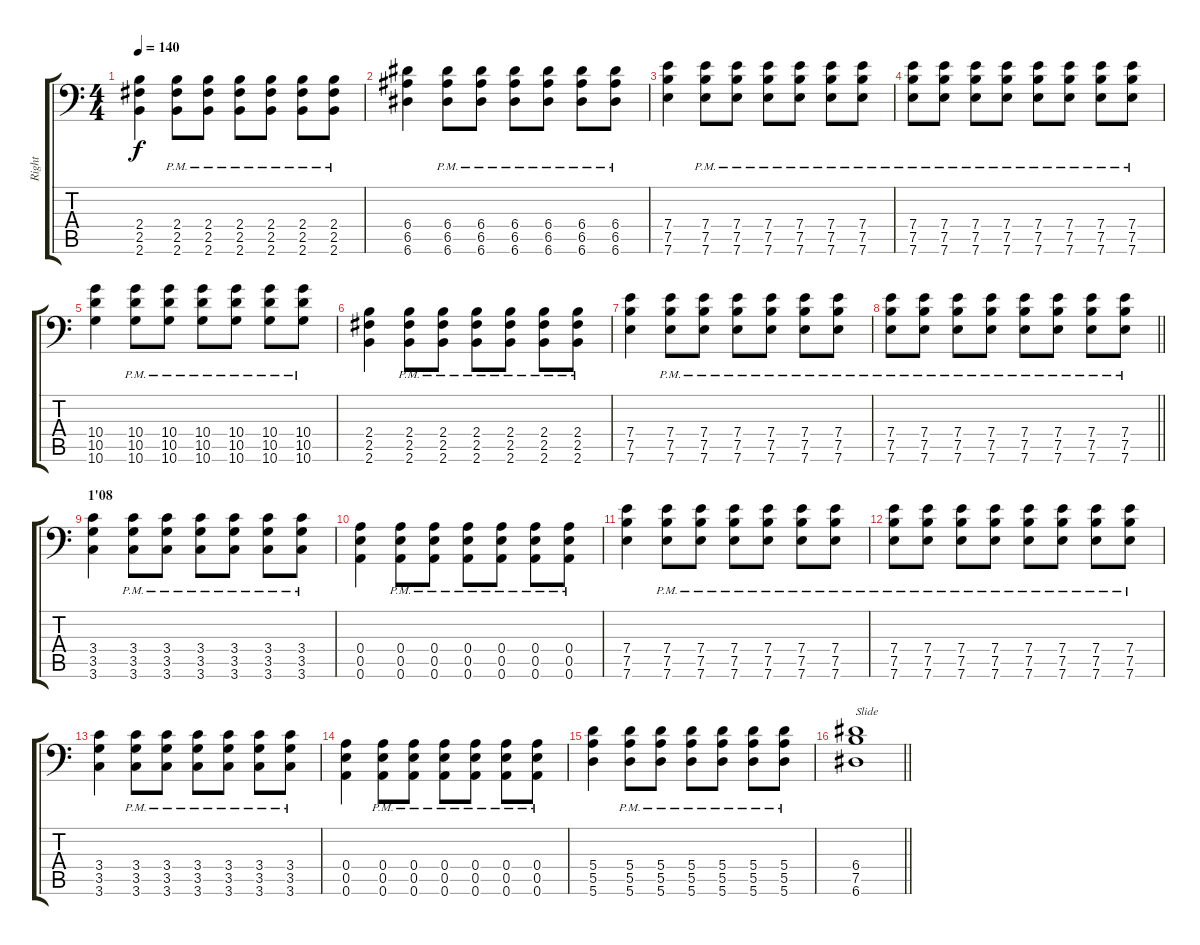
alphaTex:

\track ("Right" "Right") {instrument distortionguitar}
\staff {score tabs}
\tuning (B3 Gb3 D3 A2 E2 A1) {hide}
\ts (4 4)
\tempo 140
\clef f4
\ks c
(2.4 2.5 2.6).4{dy f} (2.4{pm} 2.5{pm} 2.6{pm}).8 (2.4{pm} 2.5{pm} 2.6{pm}).8 (2.4{pm} 2.5{pm} 2.6{pm}).8 (2.4{pm} 2.5{pm} 2.6{pm}).8 (2.4{pm} 2.5{pm} 2.6{pm}).8 (2.4{pm} 2.5{pm} 2.6{pm}).8 |
(6.4 6.5 6.6).4 (6.4{pm} 6.5{pm} 6.6{pm}).8 (6.4{pm} 6.5{pm} 6.6{pm}).8 (6.4{pm} 6.5{pm} 6.6).8 (6.4{pm} 6.5{pm} 6.6{pm}).8 (6.4{pm} 6.5{pm} 6.6{pm}).8 (6.4{pm} 6.5{pm} 6.6{pm}).8 |
(7.4 7.5 7.6).4 (7.4{pm} 7.5{pm} 7.6{pm}).8 (7.4{pm} 7.5{pm} 7.6{pm}).8 (7.4{pm} 7.5{pm} 7.6{pm}).8 (7.4{pm} 7.5{pm} 7.6{pm}).8 (7.4{pm} 7.5{pm} 7.6{pm}).8 (7.4{pm} 7.5{pm} 7.6{pm}).8 |
(7.4{pm} 7.5{pm} 7.6{pm}).8 (7.4{pm} 7.5{pm} 7.6{pm}).8 (7.4{pm} 7.5{pm} 7.6{pm}).8 (7.4{pm} 7.5{pm} 7.6{pm}).8 (7.4{pm} 7.5{pm} 7.6{pm}).8 (7.4{pm} 7.5{pm} 7.6{pm}).8 (7.4{pm} 7.5{pm} 7.6{pm}).8 (7.4{pm} 7.5{pm} 7.6{pm}).8 |
(10.4 10.5 10.6).4 (10.4{pm} 10.5{pm} 10.6{pm}).8 (10.4{pm} 10.5{pm} 10.6{pm}).8 (10.4{pm} 10.5{pm} 10.6{pm}).8 (10.4{pm} 10.5{pm} 10.6{pm}).8 (10.4{pm} 10.5{pm} 10.6{pm}).8 (10.4{pm} 10.5{pm} 10.6{pm}).8 |
(2.4 2.5 2.6).4 (2.4{pm} 2.5{pm} 2.6{pm}).8 (2.4{pm} 2.5{pm} 2.6{pm}).8 (2.4{pm} 2.5{pm} 2.6{pm}).8 (2.4{pm} 2.5{pm} 2.6{pm}).8 (2.4{pm} 2.5{pm} 2.6{pm}).8 (2.4{pm} 2.5{pm} 2.6{pm}).8 |
(7.4 7.5 7.6).4 (7.4{pm} 7.5{pm} 7.6{pm}).8 (7.4{pm} 7.5{pm} 7.6{pm}).8 (7.4{pm} 7.5{pm} 7.6{pm}).8 (7.4{pm} 7.5{pm} 7.6{pm}).8 (7.4{pm} 7.5{pm} 7.6{pm}).8 (7.4{pm} 7.5{pm} 7.6{pm}).8 |
\barLineRight lightlight
(7.4{pm} 7.5{pm} 7.6{pm}).8 (7.4{pm} 7.5{pm} 7.6{pm}).8 (7.4{pm} 7.5{pm} 7.6{pm}).8 (7.4{pm} 7.5{pm} 7.6{pm}).8 (7.4{pm} 7.5{pm} 7.6{pm}).8 (7.4{pm} 7.5{pm} 7.6{pm}).8 (7.4{pm} 7.5{pm} 7.6{pm}).8 (7.4{pm} 7.5{pm} 7.6{pm}).8 |
\section ("" "1'08")
(3.4 3.5 3.6).4 (3.4{pm} 3.5{pm} 3.6{pm}).8 (3.4{pm} 3.5{pm} 3.6{pm}).8 (3.4{pm} 3.5{pm} 3.6{pm}).8 (3.4{pm} 3.5{pm} 3.6{pm}).8 (3.4{pm} 3.5{pm} 3.6{pm}).8 (3.4{pm} 3.5{pm} 3.6{pm}).8 |
(0.4 0.5 0.6).4 (0.4{pm} 0.5{pm} 0.6{pm}).8 (0.4{pm} 0.5{pm} 0.6{pm}).8 (0.4{pm} 0.5{pm} 0.6{pm}).8 (0.4{pm} 0.5{pm} 0.6{pm}).8 (0.4{pm} 0.5{pm} 0.6{pm}).8 (0.4{pm} 0.5{pm} 0.6{pm}).8 |
(7.4 7.5 7.6).4 (7.4{pm} 7.5{pm} 7.6{pm}).8 (7.4{pm} 7.5{pm} 7.6{pm}).8 (7.4{pm} 7.5{pm} 7.6{pm}).8 (7.4{pm} 7.5{pm} 7.6{pm}).8 (7.4{pm} 7.5{pm} 7.6{pm}).8 (7.4{pm} 7.5{pm} 7.6{pm}).8 |
(7.4{pm} 7.5{pm} 7.6{pm}).8 (7.4{pm} 7.5{pm} 7.6{pm}).8 (7.4{pm} 7.5{pm} 7.6{pm}).8 (7.4{pm} 7.5{pm} 7.6{pm}).8 (7.4{pm} 7.5{pm} 7.6{pm}).8 (7.4{pm} 7.5{pm} 7.6{pm}).8 (7.4{pm} 7.5{pm} 7.6{pm}).8 (7.4{pm} 7.5{pm} 7.6{pm}).8 |
(3.4 3.5 3.6).4 (3.4{pm} 3.5{pm} 3.6{pm}).8 (3.4{pm} 3.5{pm} 3.6{pm}).8 (3.4{pm} 3.5{pm} 3.6{pm}).8 (3.4{pm} 3.5{pm} 3.6{pm}).8 (3.4{pm} 3.5{pm} 3.6{pm}).8 (3.4{pm} 3.5{pm} 3.6{pm}).8 |
(0.4 0.5 0.6).4 (0.4{pm} 0.5{pm} 0.6{pm}).8 (0.4{pm} 0.5{pm} 0.6{pm}).8 (0.4{pm} 0.5{pm} 0.6{pm}).8 (0.4{pm} 0.5{pm} 0.6{pm}).8 (0.4{pm} 0.5{pm} 0.6{pm}).8 (0.4{pm} 0.5{pm} 0.6{pm}).8 |
(5.4 5.5 5.6).4 (5.4{pm} 5.5{pm} 5.6{pm}).8 (5.4{pm} 5.5{pm} 5.6{pm}).8 (5.4{pm} 5.5{pm} 5.6{pm}).8 (5.4{pm} 5.5{pm} 5.6{pm}).8 (5.4{pm} 5.5{pm} 5.6{pm}).8 (5.4{pm} 5.5{pm} 5.6{pm}).8 |
\barLineRight lightlight
(6.4 7.5 6.6).1{txt "Slide"}
